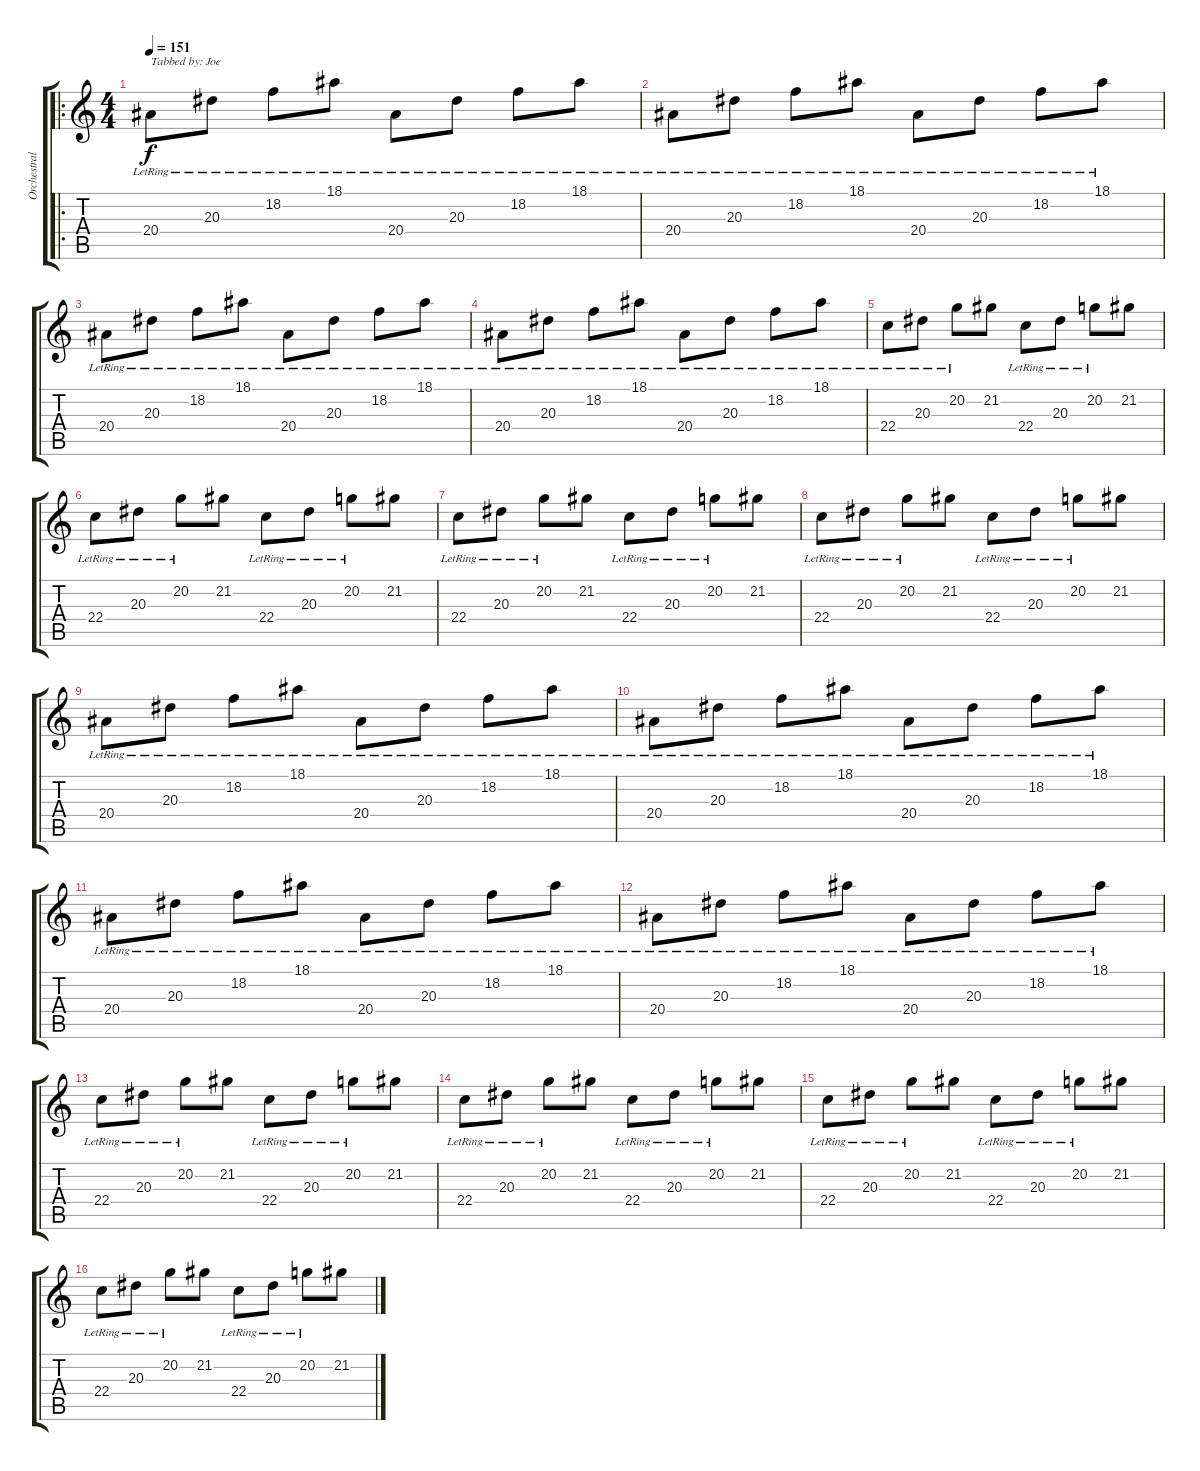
\track ("Orchestral Harp" "Orchestral") {instrument orchestralharp}
\staff {score tabs}
\tuning (E4 B3 G3 D3 A2 E2) {hide}
\ro
\ts (4 4)
\tempo 151
\clef g2
\ks c
20.4{lr}.8{txt "Tabbed by: Joe" dy f instrument orchestralharp} 20.3{lr}.8 18.2{lr}.8 18.1{lr}.8 20.4{lr}.8 20.3{lr}.8 18.2{lr}.8 18.1{lr}.8 |
20.4{lr}.8 20.3{lr}.8 18.2{lr}.8 18.1{lr}.8 20.4{lr}.8 20.3{lr}.8 18.2{lr}.8 18.1{lr}.8 |
20.4{lr}.8 20.3{lr}.8 18.2{lr}.8 18.1{lr}.8 20.4{lr}.8 20.3{lr}.8 18.2{lr}.8 18.1{lr}.8 |
20.4{lr}.8 20.3{lr}.8 18.2{lr}.8 18.1{lr}.8 20.4{lr}.8 20.3{lr}.8 18.2{lr}.8 18.1{lr}.8 |
22.4{lr}.8 20.3{lr}.8 20.2{lr}.8 21.2.8 22.4{lr}.8 20.3{lr}.8 20.2{lr}.8 21.2.8 |
22.4{lr}.8 20.3{lr}.8 20.2{lr}.8 21.2.8 22.4{lr}.8 20.3{lr}.8 20.2{lr}.8 21.2.8 |
22.4{lr}.8 20.3{lr}.8 20.2{lr}.8 21.2.8 22.4{lr}.8 20.3{lr}.8 20.2{lr}.8 21.2.8 |
22.4{lr}.8 20.3{lr}.8 20.2{lr}.8 21.2.8 22.4{lr}.8 20.3{lr}.8 20.2{lr}.8 21.2.8 |
20.4{lr}.8 20.3{lr}.8 18.2{lr}.8 18.1{lr}.8 20.4{lr}.8 20.3{lr}.8 18.2{lr}.8 18.1{lr}.8 |
20.4{lr}.8 20.3{lr}.8 18.2{lr}.8 18.1{lr}.8 20.4{lr}.8 20.3{lr}.8 18.2{lr}.8 18.1{lr}.8 |
20.4{lr}.8 20.3{lr}.8 18.2{lr}.8 18.1{lr}.8 20.4{lr}.8 20.3{lr}.8 18.2{lr}.8 18.1{lr}.8 |
20.4{lr}.8 20.3{lr}.8 18.2{lr}.8 18.1{lr}.8 20.4{lr}.8 20.3{lr}.8 18.2{lr}.8 18.1{lr}.8 |
22.4{lr}.8 20.3{lr}.8 20.2{lr}.8 21.2.8 22.4{lr}.8 20.3{lr}.8 20.2{lr}.8 21.2.8 |
22.4{lr}.8 20.3{lr}.8 20.2{lr}.8 21.2.8 22.4{lr}.8 20.3{lr}.8 20.2{lr}.8 21.2.8 |
22.4{lr}.8 20.3{lr}.8 20.2{lr}.8 21.2.8 22.4{lr}.8 20.3{lr}.8 20.2{lr}.8 21.2.8 |
22.4{lr}.8 20.3{lr}.8 20.2{lr}.8 21.2.8 22.4{lr}.8 20.3{lr}.8 20.2{lr}.8 21.2.8
